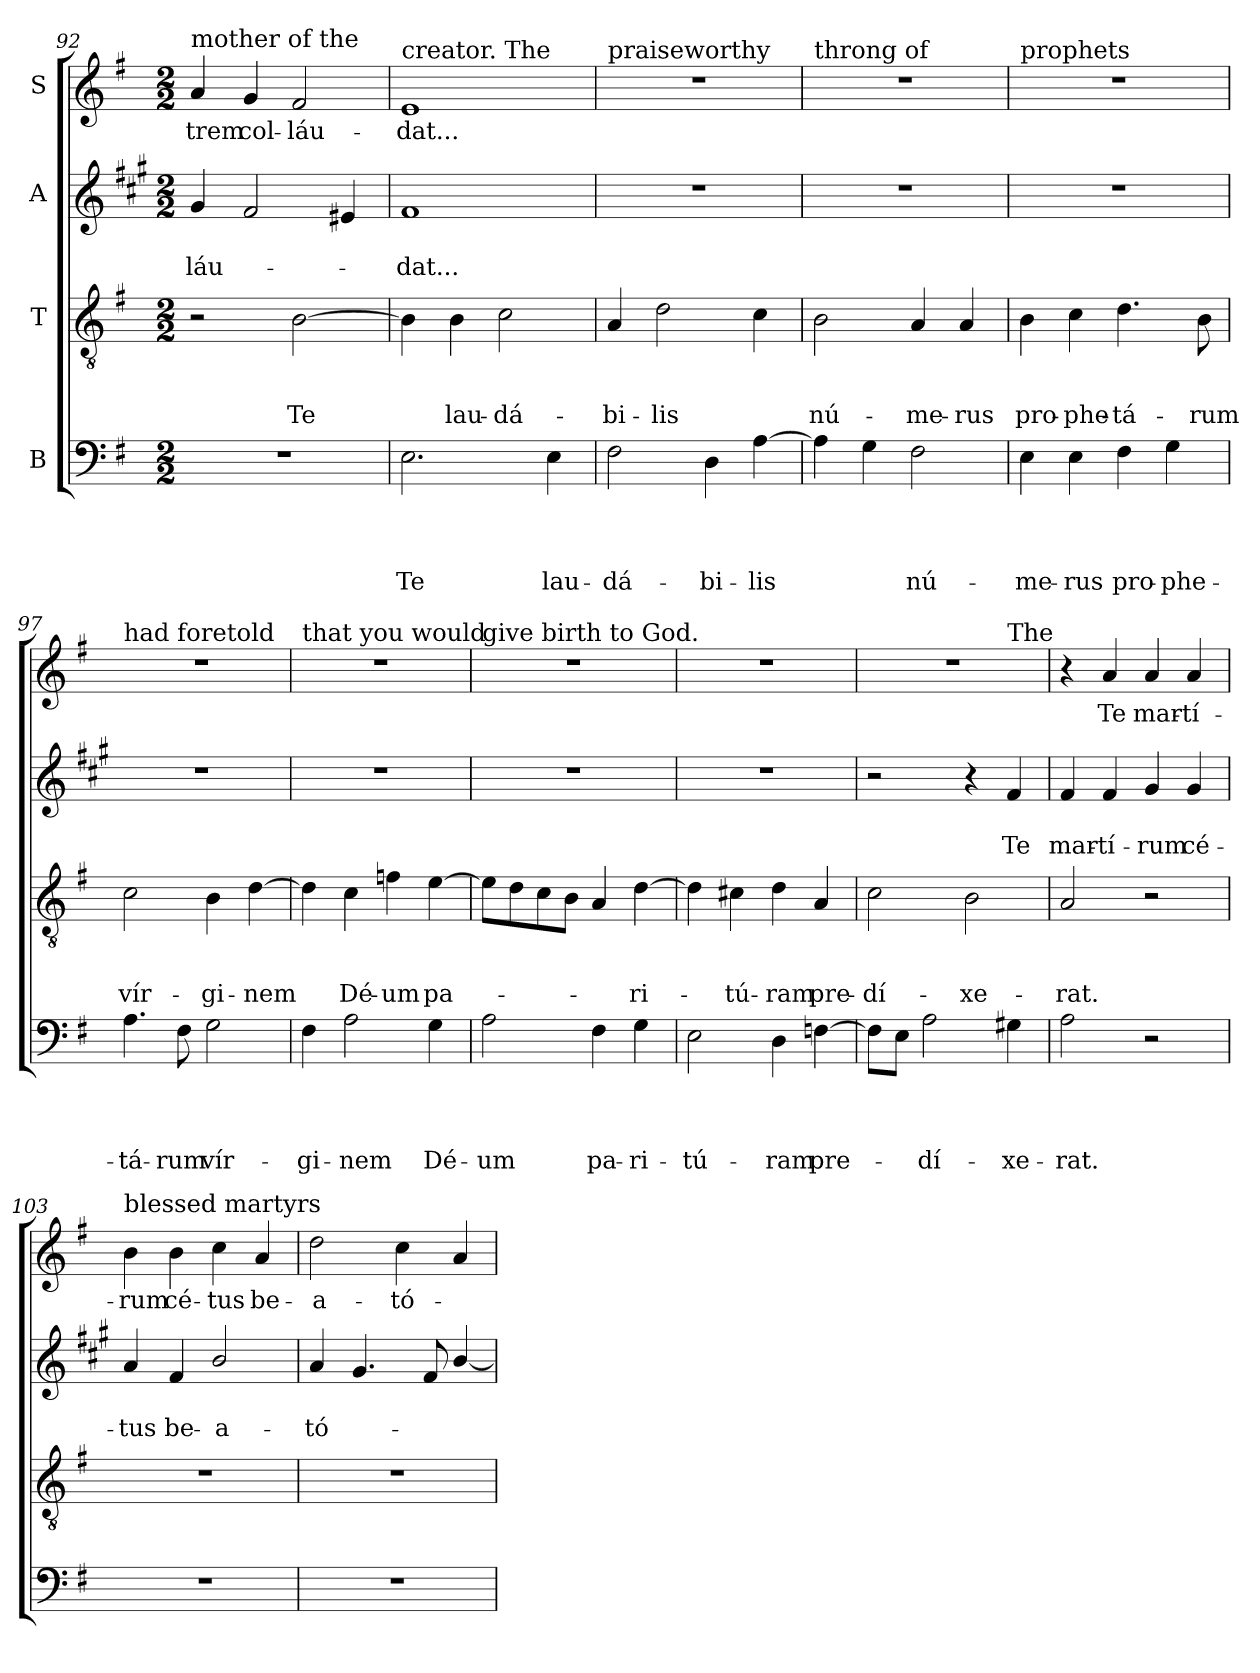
**kern	**text	**text	**text	**text	**kern	**text	**text	**text	**kern	**text	**text	**kern	**text
*part4	*part4	*part4	*part4	*part4	*part3	*part3	*part3	*part3	*part2	*part2	*part2	*part1	*part1
*staff4	*staff4	*staff4	*staff4	*staff4	*staff3	*staff3	*staff3	*staff3	*staff2	*staff2	*staff2	*staff1	*staff1
*I"B	*	*	*	*	*I"T	*	*	*	*I"A	*	*	*I"S	*
*clefF4	*	*	*	*	*clefGv2	*	*	*	*clefG2	*	*	*clefG2	*
*	*	*	*	*	*	*	*	*	*ITrd1c2	*	*	*	*
*k[f#]	*	*	*	*	*k[f#]	*	*	*	*k[f#]	*	*	*k[f#]	*
*G:	*	*	*	*	*G:	*	*	*	*G:	*	*	*G:	*
*M2/2	*	*	*	*	*M2/2	*	*	*	*M2/2	*	*	*M2/2	*
=92	=92	=92	=92	=92	=92	=92	=92	=92	=92	=92	=92	=92	=92
!	!	!	!	!	!	!	!	!	!	!	!	!LO:TX:a:t=mother of the	!
!	!	!	!	!	!	!	!	!	!	!	!LO:LY:b	!	!LO:LY:b
1r	.	.	.	.	2r	.	.	.	4f#/	.	-láu-	4a/	-trem
!	!	!	!	!	!	!	!	!	!	!	!	!	!LO:LY:b
.	.	.	.	.	.	.	.	.	2e/	.	.	4g/	col-
!	!	!	!	!	!	!	!	!LO:LY:b	!	!	!	!	!LO:LY:b
.	.	.	.	.	[2B\	.	.	Te	.	.	.	2f#/	-láu-
.	.	.	.	.	.	.	.	.	4d#/	.	.	.	.
=93	=93	=93	=93	=93	=93	=93	=93	=93	=93	=93	=93	=93	=93
!	!	!	!	!	!	!	!	!	!	!	!	!LO:TX:a:t=creator. The	!
!	!	!	!	!LO:LY:b	!	!	!	!	!	!	!LO:LY:b	!	!LO:LY:b
2.E\	.	.	.	Te	4B\]	.	.	.	1e	.	-dat...	1e	-dat...
!	!	!	!	!	!	!	!	!LO:LY:b	!	!	!	!	!
.	.	.	.	.	4B\	.	.	lau-	.	.	.	.	.
!	!	!	!	!	!	!	!	!LO:LY:b	!	!	!	!	!
.	.	.	.	.	2c\	.	.	-dá-	.	.	.	.	.
!	!	!	!	!LO:LY:b	!	!	!	!	!	!	!	!	!
4E\	.	.	.	lau-	.	.	.	.	.	.	.	.	.
=94	=94	=94	=94	=94	=94	=94	=94	=94	=94	=94	=94	=94	=94
!	!	!	!	!	!	!	!	!	!	!	!	!LO:TX:a:t=praiseworthy	!
!	!	!	!	!LO:LY:b	!	!	!	!LO:LY:b	!	!	!	!	!
2F#\	.	.	.	-dá-	4A/	.	.	-bi-	1r	.	.	1r	.
!	!	!	!	!	!	!	!	!LO:LY:b	!	!	!	!	!
.	.	.	.	.	2d\	.	.	-lis	.	.	.	.	.
!	!	!	!	!LO:LY:b	!	!	!	!	!	!	!	!	!
4D\	.	.	.	-bi-	.	.	.	.	.	.	.	.	.
!	!	!	!	!LO:LY:b	!	!	!	!	!	!	!	!	!
[4A\	.	.	.	-lis	4c\	.	.	.	.	.	.	.	.
=95	=95	=95	=95	=95	=95	=95	=95	=95	=95	=95	=95	=95	=95
!	!	!	!	!	!	!	!	!	!	!	!	!LO:TX:a:t=throng of	!
!	!	!	!	!	!	!	!	!LO:LY:b	!	!	!	!	!
4A\]	.	.	.	.	2B\	.	.	nú-	1r	.	.	1r	.
4G\	.	.	.	.	.	.	.	.	.	.	.	.	.
!	!	!	!	!LO:LY:b	!	!	!	!LO:LY:b	!	!	!	!	!
2F#\	.	.	.	nú-	4A/	.	.	-me-	.	.	.	.	.
!	!	!	!	!	!	!	!	!LO:LY:b	!	!	!	!	!
.	.	.	.	.	4A/	.	.	-rus	.	.	.	.	.
=96	=96	=96	=96	=96	=96	=96	=96	=96	=96	=96	=96	=96	=96
!	!	!	!	!	!	!	!	!	!	!	!	!LO:TX:a:t=prophets	!
!	!	!	!	!LO:LY:b	!	!	!	!LO:LY:b	!	!	!	!	!
4E\	.	.	.	-me-	4B\	.	.	pro-	1r	.	.	1r	.
!	!	!	!	!LO:LY:b	!	!	!	!LO:LY:b	!	!	!	!	!
4E\	.	.	.	-rus	4c\	.	.	-phe-	.	.	.	.	.
!	!	!	!	!LO:LY:b	!	!	!	!LO:LY:b	!	!	!	!	!
4F#\	.	.	.	pro-	4.d\	.	.	-tá-	.	.	.	.	.
!	!	!	!	!LO:LY:b	!	!	!	!	!	!	!	!	!
4G\	.	.	.	-phe-	.	.	.	.	.	.	.	.	.
!	!	!	!	!	!	!	!	!LO:LY:b	!	!	!	!	!
.	.	.	.	.	8B\	.	.	-rum	.	.	.	.	.
!!LO:PB:g=z
=97	=97	=97	=97	=97	=97	=97	=97	=97	=97	=97	=97	=97	=97
!	!	!	!	!	!	!	!	!	!	!	!	!LO:TX:a:t=had foretold	!
!	!	!	!	!LO:LY:b	!	!	!	!LO:LY:b	!	!	!	!	!
4.A\	.	.	.	-tá-	2c\	.	.	vír-	1r	.	.	1r	.
!	!	!	!	!LO:LY:b	!	!	!	!	!	!	!	!	!
8F#\	.	.	.	-rum	.	.	.	.	.	.	.	.	.
!	!	!	!	!LO:LY:b	!	!	!	!LO:LY:b	!	!	!	!	!
2G\	.	.	.	vír-	4B\	.	.	-gi-	.	.	.	.	.
!	!	!	!	!	!	!	!	!LO:LY:b	!	!	!	!	!
.	.	.	.	.	[4d\	.	.	-nem	.	.	.	.	.
=98	=98	=98	=98	=98	=98	=98	=98	=98	=98	=98	=98	=98	=98
!	!	!	!	!	!	!	!	!	!	!	!	!LO:TX:a:t=that you would	!
!	!	!	!	!LO:LY:b	!	!	!	!	!	!	!	!	!
4F#\	.	.	.	-gi-	4d\]	.	.	.	1r	.	.	1r	.
!	!	!	!	!LO:LY:b	!	!	!	!LO:LY:b	!	!	!	!	!
2A\	.	.	.	-nem	4c\	.	.	Dé-	.	.	.	.	.
!	!	!	!	!	!	!	!	!LO:LY:b	!	!	!	!	!
.	.	.	.	.	4f\	.	.	-um	.	.	.	.	.
!	!	!	!	!LO:LY:b	!	!	!	!LO:LY:b	!	!	!	!	!
4G\	.	.	.	Dé-	[4e\	.	.	pa-	.	.	.	.	.
=99	=99	=99	=99	=99	=99	=99	=99	=99	=99	=99	=99	=99	=99
!	!	!	!	!	!	!	!	!	!	!	!	!LO:TX:a:t=give birth to God.	!
!	!	!	!	!LO:LY:b	!	!	!	!	!	!	!	!	!
2A\	.	.	.	-um	8e\L]	.	.	.	1r	.	.	1r	.
.	.	.	.	.	8d\	.	.	.	.	.	.	.	.
.	.	.	.	.	8c\	.	.	.	.	.	.	.	.
.	.	.	.	.	8B\J	.	.	.	.	.	.	.	.
!	!	!	!	!LO:LY:b	!	!	!	!	!	!	!	!	!
4F#\	.	.	.	pa-	4A/	.	.	.	.	.	.	.	.
!	!	!	!	!LO:LY:b	!	!	!	!LO:LY:b	!	!	!	!	!
4G\	.	.	.	-ri-	[4d\	.	.	-ri-	.	.	.	.	.
=100	=100	=100	=100	=100	=100	=100	=100	=100	=100	=100	=100	=100	=100
!	!	!	!	!LO:LY:b	!	!	!	!	!	!	!	!	!
2E\	.	.	.	-tú-	4d\]	.	.	.	1r	.	.	1r	.
!	!	!	!	!	!	!	!	!LO:LY:b	!	!	!	!	!
.	.	.	.	.	4c#\	.	.	-tú-	.	.	.	.	.
!	!	!	!	!LO:LY:b	!	!	!	!LO:LY:b	!	!	!	!	!
4D\	.	.	.	-ram	4d\	.	.	-ram	.	.	.	.	.
!	!	!	!	!LO:LY:b	!	!	!	!LO:LY:b	!	!	!	!	!
[4F\	.	.	.	pre-	4A/	.	.	pre-	.	.	.	.	.
=101	=101	=101	=101	=101	=101	=101	=101	=101	=101	=101	=101	=101	=101
!	!	!	!	!	!	!	!	!LO:LY:b	!	!	!	!	!
*	*	*	*	*	*	*	*	*	*	*	*	*^	*
8F\L]	.	.	.	.	2c\	.	.	-dí-	2r	.	.	1r	2.ryy	.
8E\J	.	.	.	.	.	.	.	.	.	.	.	.	.	.
!	!	!	!	!LO:LY:b	!	!	!	!	!	!	!	!	!	!
2A\	.	.	.	-dí-	.	.	.	.	.	.	.	.	.	.
!	!	!	!	!	!	!	!	!LO:LY:b	!	!	!	!	!	!
.	.	.	.	.	2B\	.	.	-xe-	4r	.	.	.	.	.
!	!	!	!	!	!	!	!	!	!	!	!	!	!LO:TX:a:t=The	!
!	!	!	!	!LO:LY:b	!	!	!	!	!	!	!LO:LY:b	!	!	!
4G#\	.	.	.	-xe-	.	.	.	.	4e/	.	Te	.	4ryy	.
=102	=102	=102	=102	=102	=102	=102	=102	=102	=102	=102	=102	=102	=102	=102
!	!	!	!	!	!	!	!	!	!	!	!	!LO:TX:a:t=assembly of the	!	!
!	!	!	!	!LO:LY:b	!	!	!	!LO:LY:b	!	!	!LO:LY:b	!	!	!
*	*	*	*	*	*	*	*	*	*	*	*	*v	*v	*
2A\	.	.	.	-rat.	2A/	.	.	-rat.	4e/	.	mar-	4r	.
!	!	!	!	!	!	!	!	!	!	!	!LO:LY:b	!	!LO:LY:b
.	.	.	.	.	.	.	.	.	4e/	.	-tí-	4a/	Te
!	!	!	!	!	!	!	!	!	!	!	!LO:LY:b	!	!LO:LY:b
2r	.	.	.	.	2r	.	.	.	4f#/	.	-rum	4a/	mar-
!	!	!	!	!	!	!	!	!	!	!	!LO:LY:b	!	!LO:LY:b
.	.	.	.	.	.	.	.	.	4f#/	.	cé-	4a/	-tí-
!!LO:LB:g=z
=103	=103	=103	=103	=103	=103	=103	=103	=103	=103	=103	=103	=103	=103
!	!	!	!	!	!	!	!	!	!	!	!	!LO:TX:a:t=blessed martyrs	!
!	!	!	!	!	!	!	!	!	!	!	!LO:LY:b	!	!LO:LY:b
1r	.	.	.	.	1r	.	.	.	4g/	.	-tus	4b\	-rum
!	!	!	!	!	!	!	!	!	!	!	!LO:LY:b	!	!LO:LY:b
.	.	.	.	.	.	.	.	.	4e/	.	be-	4b\	cé-
!	!	!	!	!	!	!	!	!	!	!	!LO:LY:b	!	!LO:LY:b
.	.	.	.	.	.	.	.	.	2a/	.	-a-	4cc\	-tus
!	!	!	!	!	!	!	!	!	!	!	!	!	!LO:LY:b
.	.	.	.	.	.	.	.	.	.	.	.	4a/	be-
=104	=104	=104	=104	=104	=104	=104	=104	=104	=104	=104	=104	=104	=104
!	!	!	!	!	!	!	!	!	!	!	!LO:LY:b	!	!LO:LY:b
1r	.	.	.	.	1r	.	.	.	4g/	.	-tó-	2dd\	-a-
.	.	.	.	.	.	.	.	.	4.f#/	.	.	.	.
!	!	!	!	!	!	!	!	!	!	!	!	!	!LO:LY:b
.	.	.	.	.	.	.	.	.	.	.	.	4cc\	-tó-
.	.	.	.	.	.	.	.	.	8e/	.	.	.	.
.	.	.	.	.	.	.	.	.	[4a/	.	.	4a/	.
=	=	=	=	=	=	=	=	=	=	=	=	=	=
*-	*-	*-	*-	*-	*-	*-	*-	*-	*-	*-	*-	*-	*-
